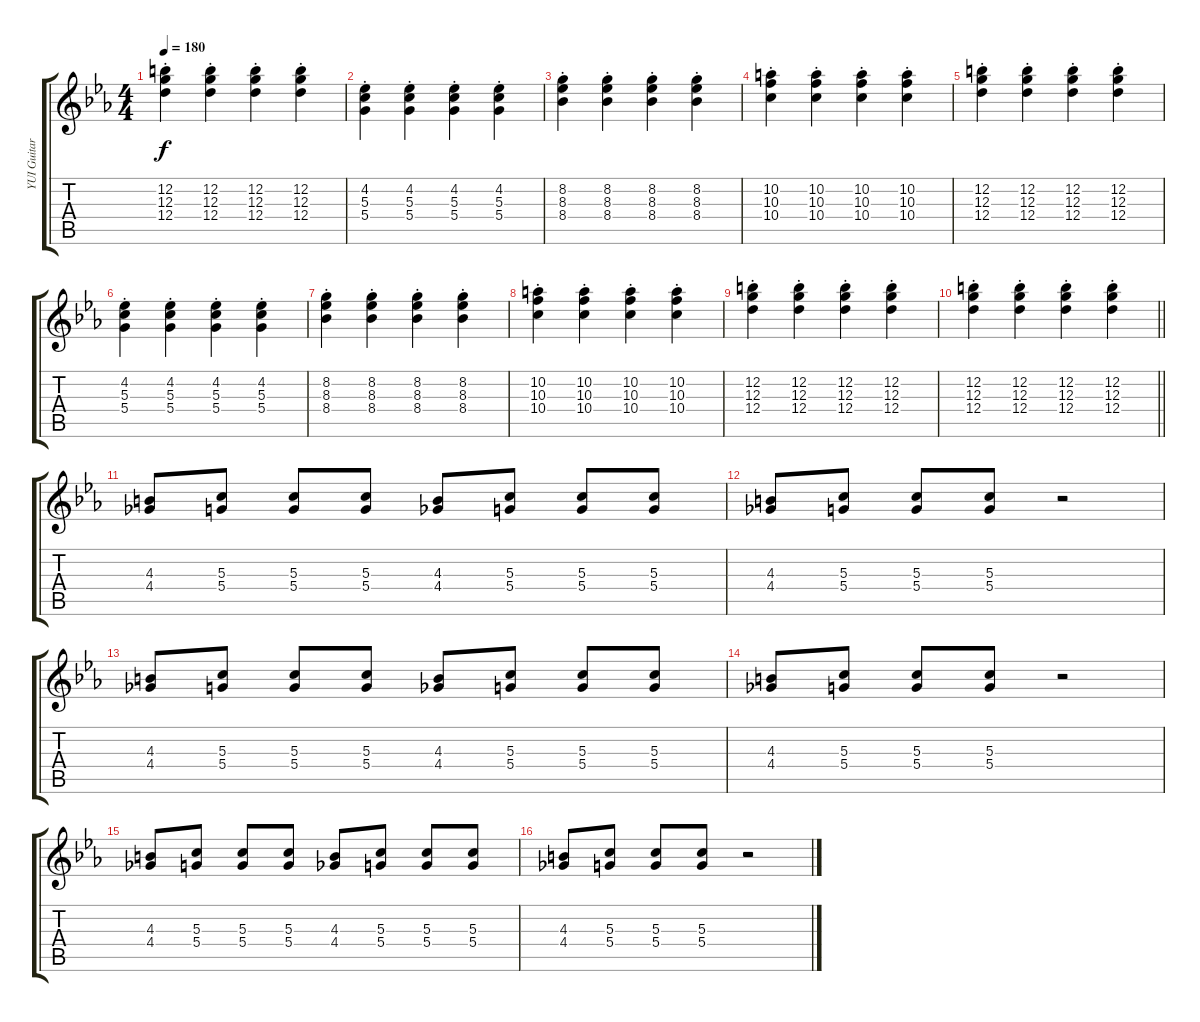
\track ("YUI Guitar" "YUI Guitar") {instrument overdrivenguitar}
\staff {score tabs}
\tuning (E4 B3 G3 D3 A2 E2) {hide}
\ts (4 4)
\tempo 180
\clef g2
\ks cminor
(12.2{st} 12.3{st} 12.4{st}).4{dy f} (12.2{st} 12.3{st} 12.4{st}).4 (12.2{st} 12.3{st} 12.4{st}).4 (12.2{st} 12.3{st} 12.4{st}).4 |
(4.2{st} 5.3{st} 5.4{st}).4 (4.2{st} 5.3{st} 5.4{st}).4 (4.2{st} 5.3{st} 5.4{st}).4 (4.2{st} 5.3{st} 5.4{st}).4 |
(8.2{st} 8.3{st} 8.4{st}).4 (8.2{st} 8.3{st} 8.4{st}).4 (8.2{st} 8.3{st} 8.4{st}).4 (8.2{st} 8.3{st} 8.4{st}).4 |
(10.2{st} 10.3{st} 10.4{st}).4 (10.2{st} 10.3{st} 10.4{st}).4 (10.2{st} 10.3{st} 10.4{st}).4 (10.2{st} 10.3{st} 10.4{st}).4 |
(12.2{st} 12.3{st} 12.4{st}).4 (12.2{st} 12.3{st} 12.4{st}).4 (12.2{st} 12.3{st} 12.4{st}).4 (12.2{st} 12.3{st} 12.4{st}).4 |
(4.2{st} 5.3{st} 5.4{st}).4 (4.2{st} 5.3{st} 5.4{st}).4 (4.2{st} 5.3{st} 5.4{st}).4 (4.2{st} 5.3{st} 5.4{st}).4 |
(8.2{st} 8.3{st} 8.4{st}).4 (8.2{st} 8.3{st} 8.4{st}).4 (8.2{st} 8.3{st} 8.4{st}).4 (8.2{st} 8.3{st} 8.4{st}).4 |
(10.2{st} 10.3{st} 10.4{st}).4 (10.2{st} 10.3{st} 10.4{st}).4 (10.2{st} 10.3{st} 10.4{st}).4 (10.2{st} 10.3{st} 10.4{st}).4 |
(12.2{st} 12.3{st} 12.4{st}).4 (12.2{st} 12.3{st} 12.4{st}).4 (12.2{st} 12.3{st} 12.4{st}).4 (12.2{st} 12.3{st} 12.4{st}).4 |
\barLineRight lightlight
(12.2{st} 12.3{st} 12.4{st}).4 (12.2{st} 12.3{st} 12.4{st}).4 (12.2{st} 12.3{st} 12.4{st}).4 (12.2{st} 12.3{st} 12.4{st}).4 |
(4.3 4.4).8 (5.3 5.4).8 (5.3 5.4).8 (5.3 5.4).8 (4.3 4.4).8 (5.3 5.4).8 (5.3 5.4).8 (5.3 5.4).8 |
(4.3 4.4).8 (5.3 5.4).8 (5.3 5.4).8 (5.3 5.4).8 r.2 |
(4.3 4.4).8 (5.3 5.4).8 (5.3 5.4).8 (5.3 5.4).8 (4.3 4.4).8 (5.3 5.4).8 (5.3 5.4).8 (5.3 5.4).8 |
(4.3 4.4).8 (5.3 5.4).8 (5.3 5.4).8 (5.3 5.4).8 r.2 |
(4.3 4.4).8 (5.3 5.4).8 (5.3 5.4).8 (5.3 5.4).8 (4.3 4.4).8 (5.3 5.4).8 (5.3 5.4).8 (5.3 5.4).8 |
(4.3 4.4).8 (5.3 5.4).8 (5.3 5.4).8 (5.3 5.4).8 r.2
